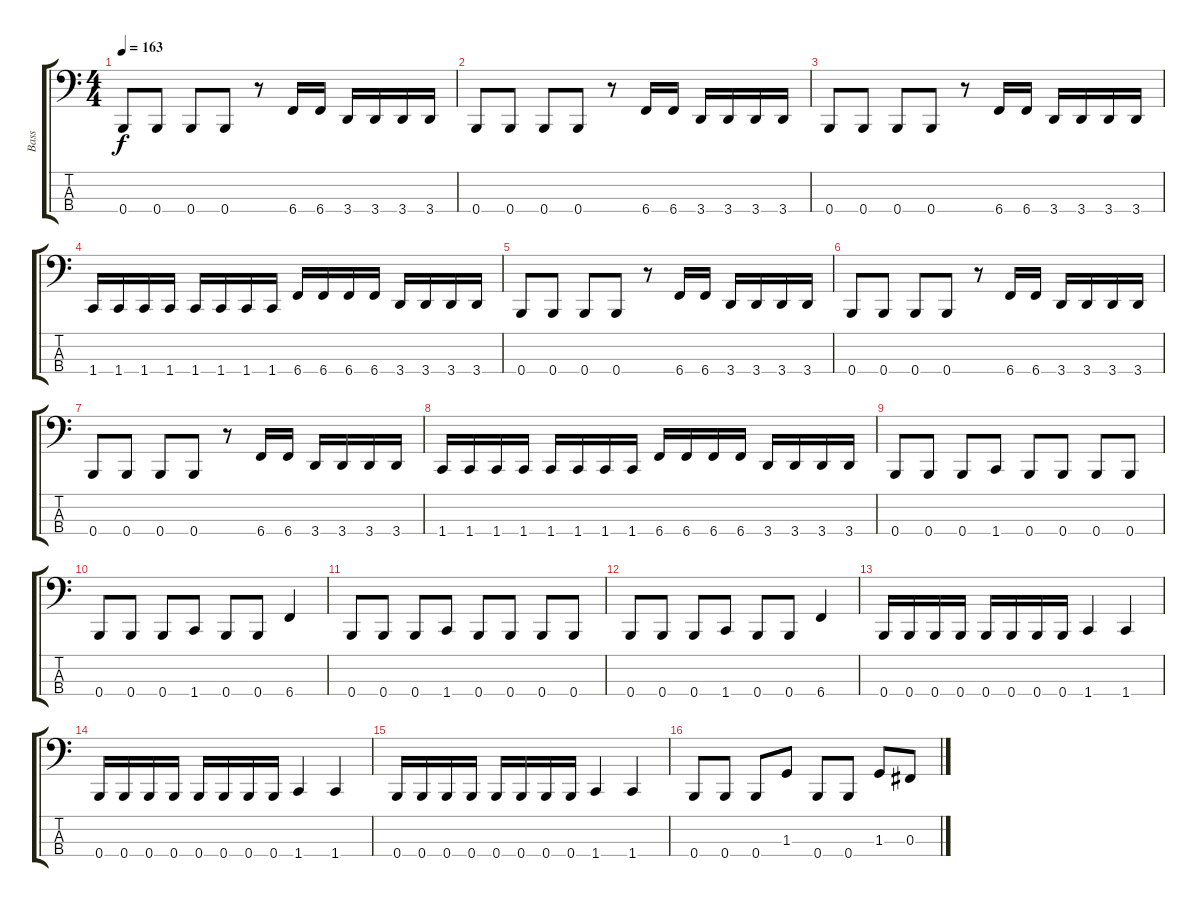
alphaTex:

\track ("Bass" "Bass") {instrument electricbasspick}
\staff {score tabs}
\tuning (E2 B1 Gb1 B0) {hide}
\ts (4 4)
\tempo 163
\clef f4
\ks c
0.4.8{dy f} 0.4.8 0.4.8 0.4.8 r.8 6.4.16 6.4.16 3.4.16 3.4.16 3.4.16 3.4.16 |
0.4.8 0.4.8 0.4.8 0.4.8 r.8 6.4.16 6.4.16 3.4.16 3.4.16 3.4.16 3.4.16 |
0.4.8 0.4.8 0.4.8 0.4.8 r.8 6.4.16 6.4.16 3.4.16 3.4.16 3.4.16 3.4.16 |
1.4.16 1.4.16 1.4.16 1.4.16 1.4.16 1.4.16 1.4.16 1.4.16 6.4.16 6.4.16 6.4.16 6.4.16 3.4.16 3.4.16 3.4.16 3.4.16 |
0.4.8 0.4.8 0.4.8 0.4.8 r.8 6.4.16 6.4.16 3.4.16 3.4.16 3.4.16 3.4.16 |
0.4.8 0.4.8 0.4.8 0.4.8 r.8 6.4.16 6.4.16 3.4.16 3.4.16 3.4.16 3.4.16 |
0.4.8 0.4.8 0.4.8 0.4.8 r.8 6.4.16 6.4.16 3.4.16 3.4.16 3.4.16 3.4.16 |
1.4.16 1.4.16 1.4.16 1.4.16 1.4.16 1.4.16 1.4.16 1.4.16 6.4.16 6.4.16 6.4.16 6.4.16 3.4.16 3.4.16 3.4.16 3.4.16 |
0.4.8 0.4.8 0.4.8 1.4.8 0.4.8 0.4.8 0.4.8 0.4.8 |
0.4.8 0.4.8 0.4.8 1.4.8 0.4.8 0.4.8 6.4.4 |
0.4.8 0.4.8 0.4.8 1.4.8 0.4.8 0.4.8 0.4.8 0.4.8 |
0.4.8 0.4.8 0.4.8 1.4.8 0.4.8 0.4.8 6.4.4 |
0.4.16 0.4.16 0.4.16 0.4.16 0.4.16 0.4.16 0.4.16 0.4.16 1.4.4 1.4.4 |
0.4.16 0.4.16 0.4.16 0.4.16 0.4.16 0.4.16 0.4.16 0.4.16 1.4.4 1.4.4 |
0.4.16 0.4.16 0.4.16 0.4.16 0.4.16 0.4.16 0.4.16 0.4.16 1.4.4 1.4.4 |
0.4.8 0.4.8 0.4.8 1.3.8 0.4.8 0.4.8 1.3.8 0.3.8
